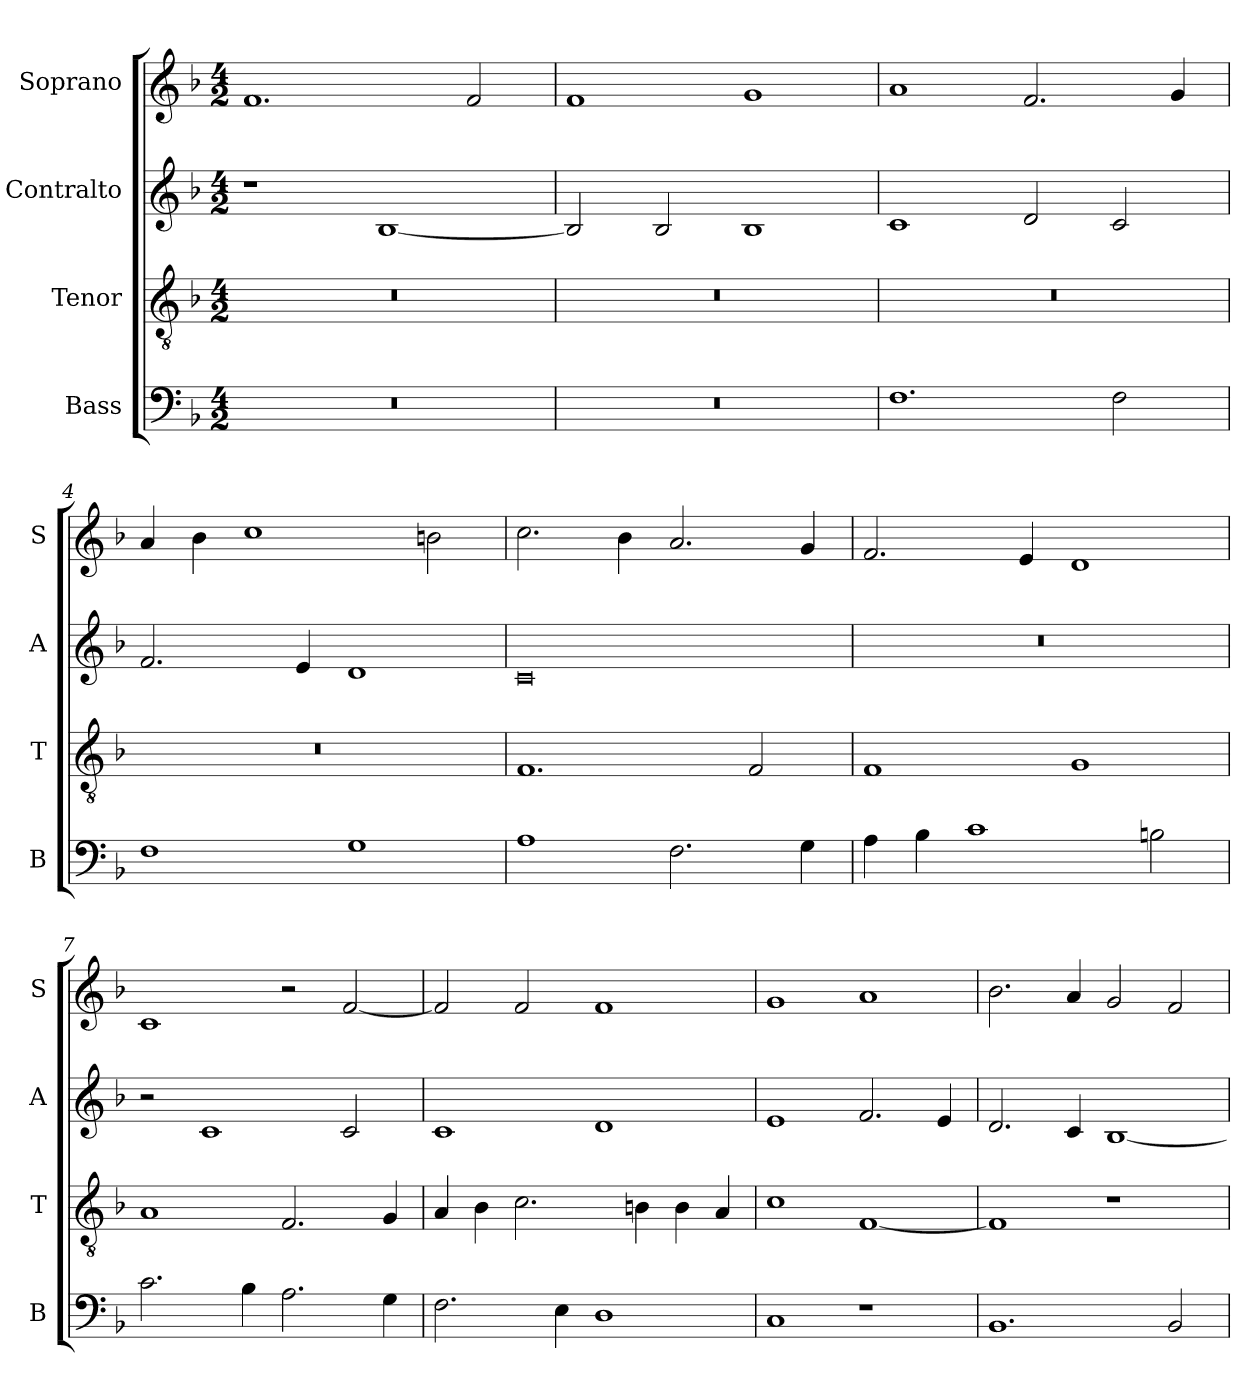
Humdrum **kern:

**kern	**kern	**kern	**kern
*part4	*part3	*part2	*part1
*staff4	*staff3	*staff2	*staff1
*I"Bass	*I"Tenor	*I"Contralto	*I"Soprano
*I'B	*I'T	*I'A	*I'S
*clefF4	*clefGv2	*clefG2	*clefG2
*k[b-]	*k[b-]	*k[b-]	*k[b-]
*F:ion	*F:ion	*F:ion	*F:ion
*M4/2	*M4/2	*M4/2	*M4/2
=1	=1	=1	=1
0r	0r	1r	1.f
.	.	[1B-	.
.	.	.	2f
=2	=2	=2	=2
0r	0r	2B-]	1f
.	.	2B-	.
.	.	1B-	1g
=3	=3	=3	=3
1.F	0r	1c	1a
.	.	2d	2.f
2F	.	2c	.
.	.	.	4g
=4	=4	=4	=4
1F	0r	2.f	4a
.	.	.	4b-
.	.	.	1cc
.	.	4e	.
1G	.	1d	.
.	.	.	2bn
=5	=5	=5	=5
1A	1.F	0c	2.cc
.	.	.	4b-
2.F	.	.	2.a
.	2F	.	.
4G	.	.	4g
=6	=6	=6	=6
4A	1F	0r	2.f
4B-	.	.	.
1c	.	.	.
.	.	.	4e
.	1G	.	1d
2Bn	.	.	.
=7	=7	=7	=7
2.c	1A	2r	1c
.	.	1c	.
4B-	.	.	.
2.A	2.F	.	2r
.	.	2c	[2f
4G	4G	.	.
=8	=8	=8	=8
2.F	4A	1c	2f]
.	4B-	.	.
.	2.c	.	2f
4E	.	.	.
1D	.	1d	1f
.	4Bn	.	.
.	4B	.	.
.	4A	.	.
=9	=9	=9	=9
1C	1c	1e	1g
1r	[1F	2.f	1a
.	.	4e	.
=10	=10	=10	=10
1.BB-	1F]	2.d	2.b-
.	.	4c	4a
.	1r	[1B-	2g
2BB-	.	.	2f
=	=	=	=
*-	*-	*-	*-
